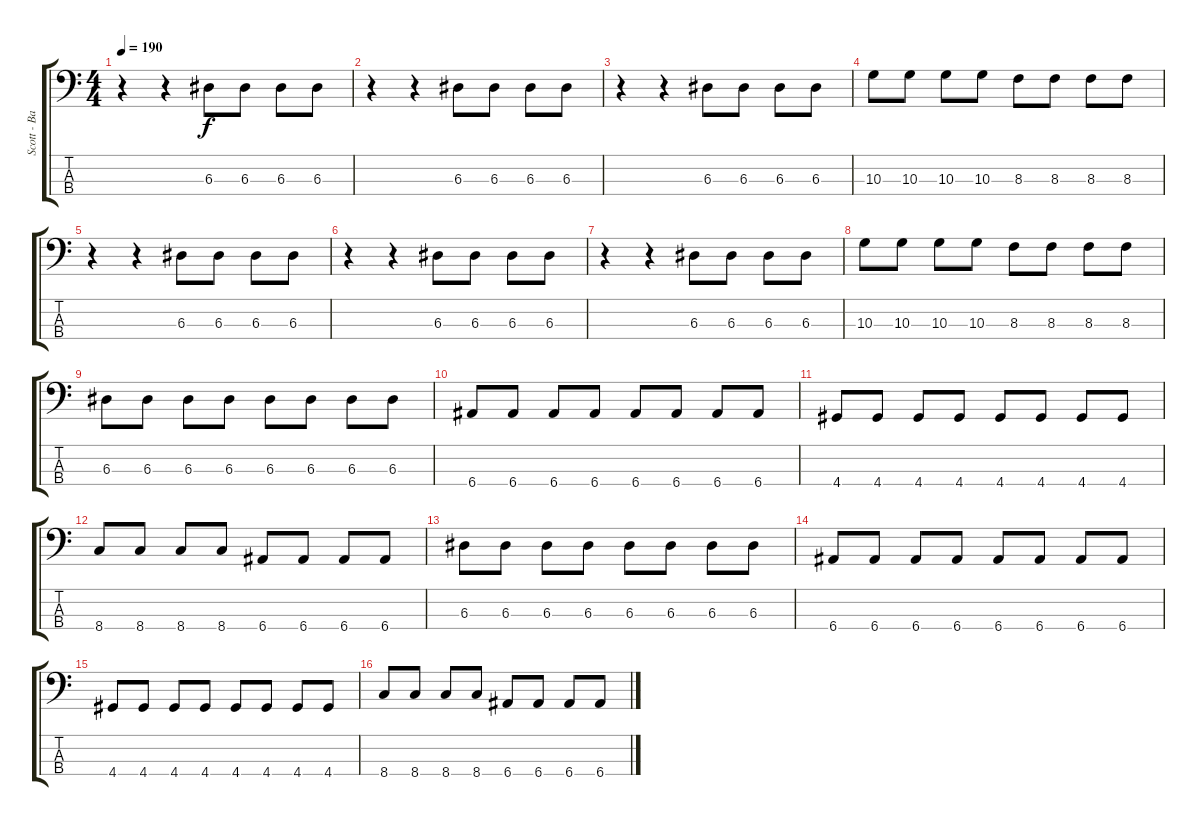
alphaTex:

\track ("Scott - Bass" "Scott - Ba") {instrument electricbasspick}
\staff {score tabs}
\tuning (G2 D2 A1 E1) {hide}
\ts (4 4)
\tempo 190
\clef f4
\ks c
r.4{dy f} r.4 6.3.8 6.3.8 6.3.8 6.3.8 |
r.4 r.4 6.3.8 6.3.8 6.3.8 6.3.8 |
r.4 r.4 6.3.8 6.3.8 6.3.8 6.3.8 |
10.3.8 10.3.8 10.3.8 10.3.8 8.3.8 8.3.8 8.3.8 8.3.8 |
r.4 r.4 6.3.8 6.3.8 6.3.8 6.3.8 |
r.4 r.4 6.3.8 6.3.8 6.3.8 6.3.8 |
r.4 r.4 6.3.8 6.3.8 6.3.8 6.3.8 |
10.3.8 10.3.8 10.3.8 10.3.8 8.3.8 8.3.8 8.3.8 8.3.8 |
6.3.8 6.3.8 6.3.8 6.3.8 6.3.8 6.3.8 6.3.8 6.3.8 |
6.4.8 6.4.8 6.4.8 6.4.8 6.4.8 6.4.8 6.4.8 6.4.8 |
4.4.8 4.4.8 4.4.8 4.4.8 4.4.8 4.4.8 4.4.8 4.4.8 |
8.4.8 8.4.8 8.4.8 8.4.8 6.4.8 6.4.8 6.4.8 6.4.8 |
6.3.8 6.3.8 6.3.8 6.3.8 6.3.8 6.3.8 6.3.8 6.3.8 |
6.4.8 6.4.8 6.4.8 6.4.8 6.4.8 6.4.8 6.4.8 6.4.8 |
4.4.8 4.4.8 4.4.8 4.4.8 4.4.8 4.4.8 4.4.8 4.4.8 |
8.4.8 8.4.8 8.4.8 8.4.8 6.4.8 6.4.8 6.4.8 6.4.8
